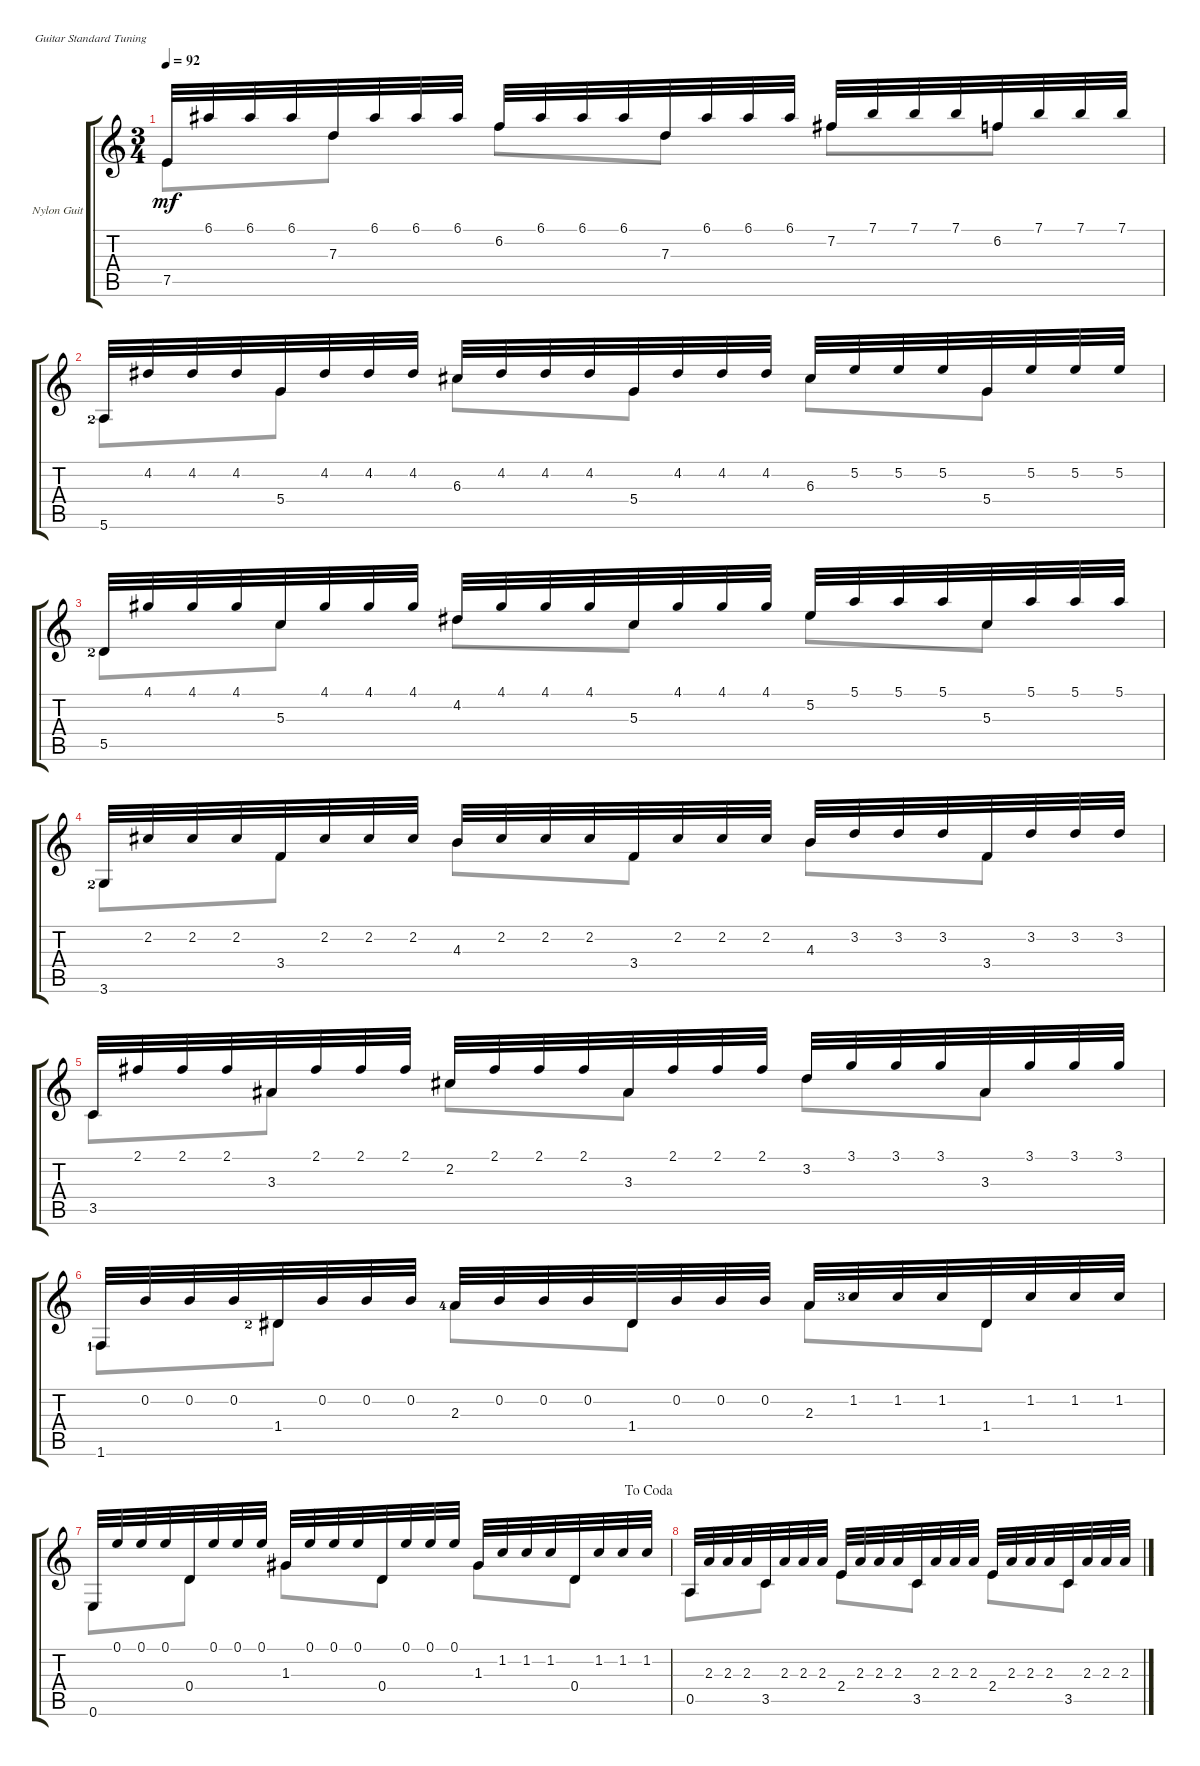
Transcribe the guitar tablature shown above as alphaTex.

\defaultSystemsLayout 4
\bracketExtendMode groupsimilarinstruments
\firstSystemTrackNameOrientation horizontal
\otherSystemsTrackNameOrientation horizontal
\track ("Nylon Guitar" "Nylon Guit") {instrument acousticguitarsteel}
\staff {score tabs}
\tuning (E4 B3 G3 D3 A2 E2)
\voice
\ts (3 4)
\tempo 92
\clef g2
\ks c
7.5.32{dy mf} 6.1.32 6.1.32 6.1.32 7.3.32 6.1.32 6.1.32 6.1.32 6.2.32 6.1.32 6.1.32 6.1.32 7.3.32 6.1.32 6.1.32 6.1.32 7.2.32 7.1.32 7.1.32 7.1.32 6.2.32 7.1.32 7.1.32 7.1.32 |
5.6{lf 3}.32 4.2.32 4.2.32 4.2.32 5.4.32 4.2.32 4.2.32 4.2.32 6.3.32 4.2.32 4.2.32 4.2.32 5.4.32 4.2.32 4.2.32 4.2.32 6.3.32 5.2.32 5.2.32 5.2.32 5.4.32 5.2.32 5.2.32 5.2.32 |
5.5{lf 3}.32 4.1.32 4.1.32 4.1.32 5.3.32 4.1.32 4.1.32 4.1.32 4.2.32 4.1.32 4.1.32 4.1.32 5.3.32 4.1.32 4.1.32 4.1.32 5.2.32 5.1.32 5.1.32 5.1.32 5.3.32 5.1.32 5.1.32 5.1.32 |
3.6{lf 3}.32 2.2.32 2.2.32 2.2.32 3.4.32 2.2.32 2.2.32 2.2.32 4.3.32 2.2.32 2.2.32 2.2.32 3.4.32 2.2.32 2.2.32 2.2.32 4.3.32 3.2.32 3.2.32 3.2.32 3.4.32 3.2.32 3.2.32 3.2.32 |
3.5.32 2.1.32 2.1.32 2.1.32 3.3.32 2.1.32 2.1.32 2.1.32 2.2.32 2.1.32 2.1.32 2.1.32 3.3.32 2.1.32 2.1.32 2.1.32 3.2.32 3.1.32 3.1.32 3.1.32 3.3.32 3.1.32 3.1.32 3.1.32 |
1.6{lf 2}.32 0.2.32 0.2.32 0.2.32 1.4{lf 3}.32 0.2.32 0.2.32 0.2.32 2.3{lf 5}.32 0.2.32 0.2.32 0.2.32 1.4.32 0.2.32 0.2.32 0.2.32 2.3.32 1.2{lf 4}.32 1.2.32 1.2.32 1.4.32 1.2.32 1.2.32 1.2.32 |
\jump dacoda
0.6.32 0.1.32 0.1.32 0.1.32 0.4.32 0.1.32 0.1.32 0.1.32 1.3.32 0.1.32 0.1.32 0.1.32 0.4.32 0.1.32 0.1.32 0.1.32 1.3.32 1.2.32 1.2.32 1.2.32 0.4.32 1.2.32 1.2.32 1.2.32 |
0.5.32 2.3.32 2.3.32 2.3.32 3.5.32 2.3.32 2.3.32 2.3.32 2.4.32 2.3.32 2.3.32 2.3.32 3.5.32 2.3.32 2.3.32 2.3.32 2.4.32 2.3.32 2.3.32 2.3.32 3.5.32 2.3.32 2.3.32 2.3.32
\voice
\clef g2
\ottava regular
\simile none
\ks c
7.5.8{dy mf} 7.3.8 6.2.8 7.3.8 7.2.8 6.2.8 |
5.6{lf 3}.8 5.4.8 6.3.8 5.4.8 6.3.8 5.4.8 |
5.5{lf 3}.8 5.3.8 4.2.8 5.3.8 5.2.8 5.3.8 |
3.6{lf 3}.8 3.4.8 4.3.8 3.4.8 4.3.8 3.4.8 |
3.5.8 3.3.8 2.2.8 3.3.8 3.2.8 3.3.8 |
1.6{lf 2}.8 1.4{lf 3}.8 2.3{lf 5}.8 1.4.8 2.3.8 1.4.8 |
0.6.8 0.4.8 1.3.8 0.4.8 1.3.8 0.4.8 |
0.5.8 3.5.8 2.4.8 3.5.8 2.4.8 3.5.8
